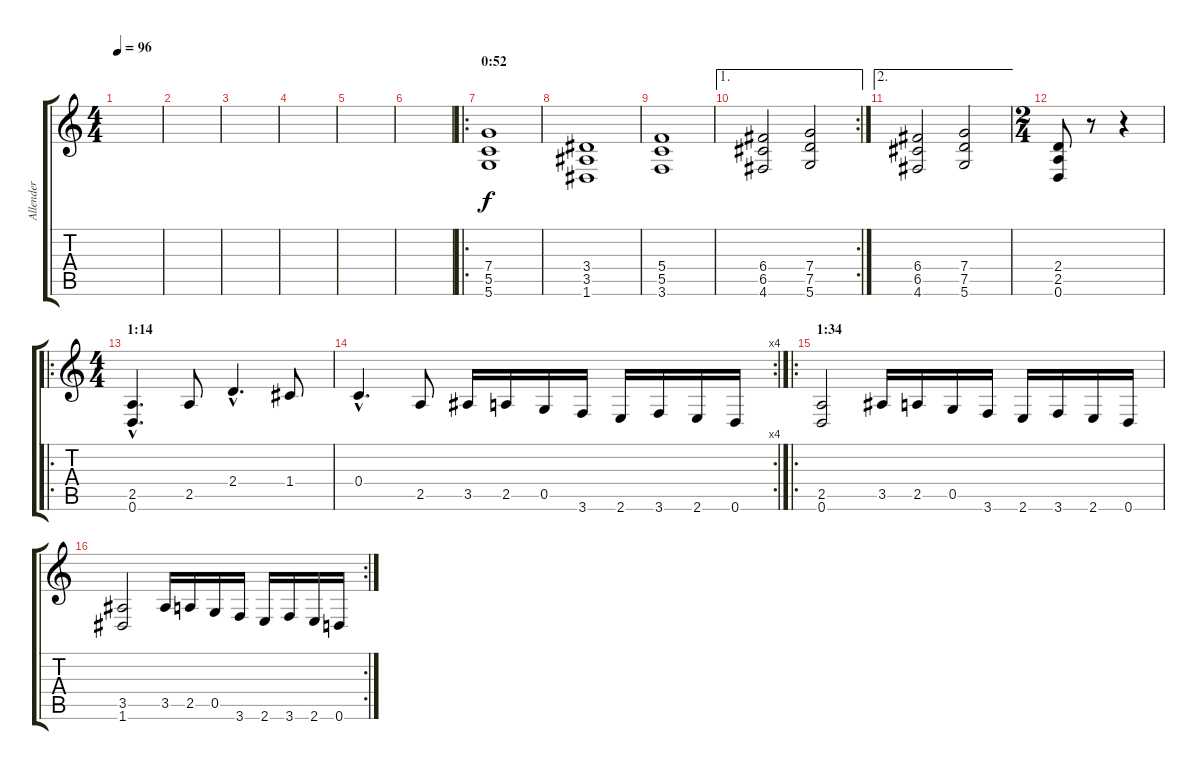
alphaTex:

\track ("Allender" "Allender") {instrument distortionguitar}
\staff {score tabs}
\tuning (D4 A3 F3 C3 G2 D2) {hide}
\ts (4 4)
\tempo 96
\clef g2
\ks c
|
|
|
|
|
|
\ro
\section ("" "0:52")
(7.4 5.5 5.6).1 |
(3.4 3.5 1.6).1 |
(5.4 5.5 3.6).1 |
\ae 1
\rc 2
(6.4 6.5 4.6).2 (7.4 7.5 5.6).2 |
\ae 2
(6.4 6.5 4.6).2 (7.4 7.5 5.6).2 |
\ts (2 4)
(2.4 2.5 0.6).8 r.8 r.4 |
\ro
\ts (4 4)
\section ("" "1:14")
(2.5{hac} 0.6{hac}).4{d} 2.5.8 2.4{hac}.4{d} 1.4.8 |
\rc 4
0.4{hac}.4{d} 2.5.8 3.5.16 2.5.16 0.5.16 3.6.16 2.6.16 3.6.16 2.6.16 0.6.16 |
\ro
\section ("" "1:34")
(2.5 0.6).2 3.5.16 2.5.16 0.5.16 3.6.16 2.6.16 3.6.16 2.6.16 0.6.16 |
\rc 2
(3.5 1.6).2 3.5.16 2.5.16 0.5.16 3.6.16 2.6.16 3.6.16 2.6.16 0.6.16
